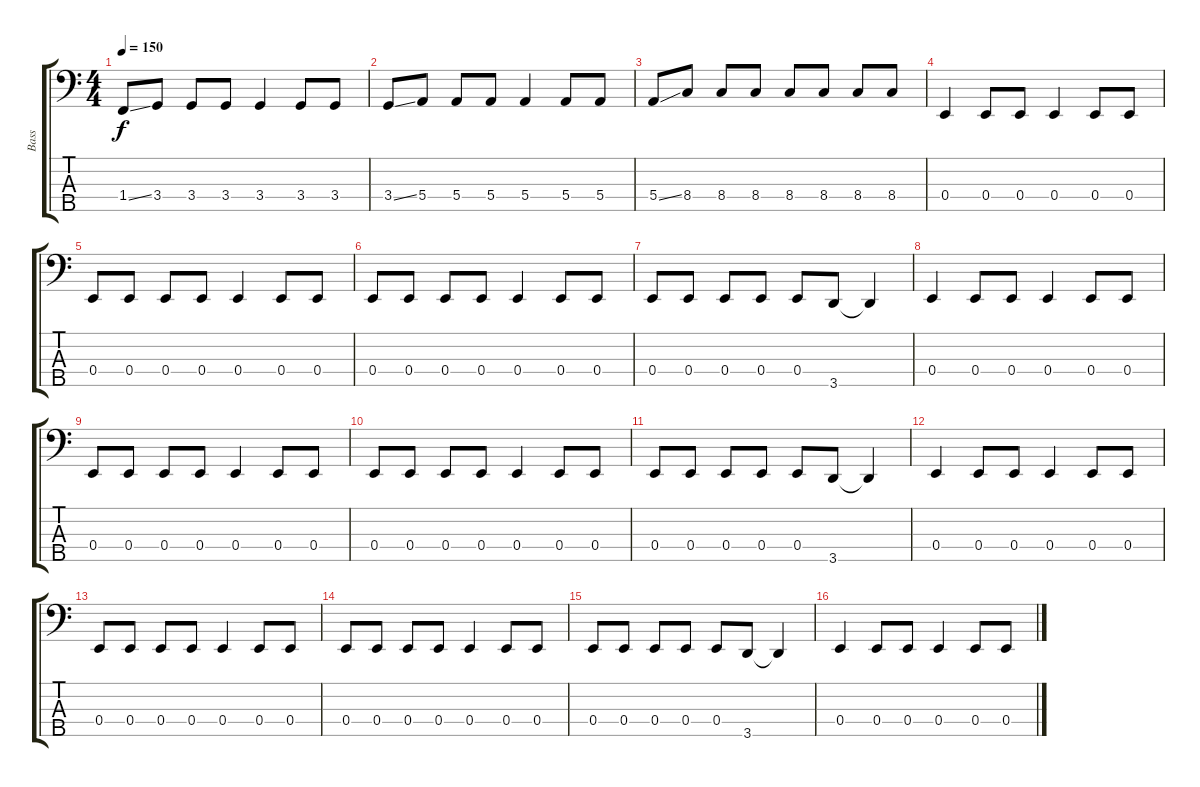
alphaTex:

\track ("Bass" "Bass") {instrument electricbassfinger}
\staff {score tabs}
\tuning (G2 D2 A1 E1 B0) {hide}
\ts (4 4)
\tempo 150
\clef f4
\ks c
1.4{ss}.8{dy f} 3.4.8 3.4.8 3.4.8 3.4.4 3.4.8 3.4.8 |
3.4{ss}.8 5.4.8 5.4.8 5.4.8 5.4.4 5.4.8 5.4.8 |
5.4{ss}.8 8.4.8 8.4.8 8.4.8 8.4.8 8.4.8 8.4.8 8.4.8 |
0.4.4 0.4.8 0.4.8 0.4.4 0.4.8 0.4.8 |
0.4.8 0.4.8 0.4.8 0.4.8 0.4.4 0.4.8 0.4.8 |
0.4.8 0.4.8 0.4.8 0.4.8 0.4.4 0.4.8 0.4.8 |
0.4.8 0.4.8 0.4.8 0.4.8 0.4.8 3.5.8 3.5{t}.4 |
0.4.4 0.4.8 0.4.8 0.4.4 0.4.8 0.4.8 |
0.4.8 0.4.8 0.4.8 0.4.8 0.4.4 0.4.8 0.4.8 |
0.4.8 0.4.8 0.4.8 0.4.8 0.4.4 0.4.8 0.4.8 |
0.4.8 0.4.8 0.4.8 0.4.8 0.4.8 3.5.8 3.5{t}.4 |
0.4.4 0.4.8 0.4.8 0.4.4 0.4.8 0.4.8 |
0.4.8 0.4.8 0.4.8 0.4.8 0.4.4 0.4.8 0.4.8 |
0.4.8 0.4.8 0.4.8 0.4.8 0.4.4 0.4.8 0.4.8 |
0.4.8 0.4.8 0.4.8 0.4.8 0.4.8 3.5.8 3.5{t}.4 |
0.4.4 0.4.8 0.4.8 0.4.4 0.4.8 0.4.8
